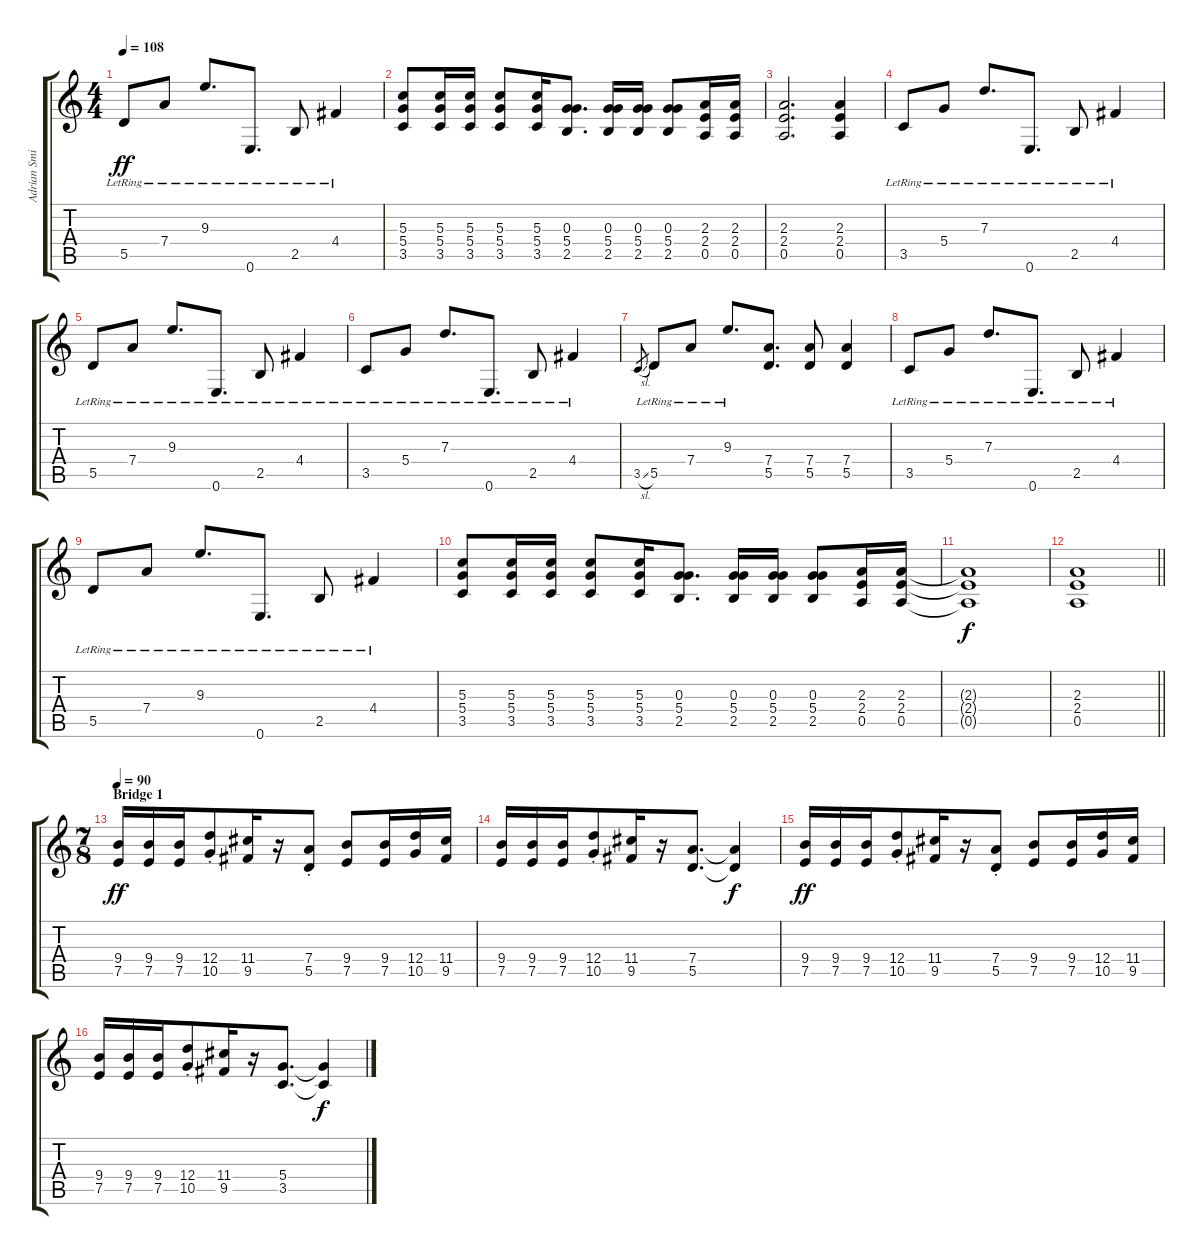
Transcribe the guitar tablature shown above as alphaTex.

\track ("Adrian Smith" "Adrian Smi") {instrument overdrivenguitar}
\staff {score tabs}
\tuning (E4 B3 G3 D3 A2 E2) {hide}
\ts (4 4)
\tempo 108
\clef g2
\ks c
5.5{lr}.8{dy ff} 7.4{lr}.8 9.3{lr}.8{d} 0.6{lr}.8{d} 2.5{lr}.8 4.4{lr}.4 |
(5.3 5.4 3.5).8 (5.3 5.4 3.5).16 (5.3 5.4 3.5).16 (5.3 5.4 3.5).8 (5.3 5.4 3.5).16 (0.3 5.4 2.5).8{d} (0.3 5.4 2.5).16 (0.3 5.4 2.5).16 (0.3 5.4 2.5).8 (2.3 2.4 0.5).16 (2.3 2.4 0.5).16 |
(2.3 2.4 0.5).2{d} (2.3 2.4 0.5).4 |
3.5{lr}.8 5.4{lr}.8 7.3{lr}.8{d} 0.6{lr}.8{d} 2.5{lr}.8 4.4{lr}.4 |
5.5{lr}.8 7.4{lr}.8 9.3{lr}.8{d} 0.6{lr}.8{d} 2.5{lr}.8 4.4{lr}.4 |
3.5{lr}.8 5.4{lr}.8 7.3{lr}.8{d} 0.6{lr}.8{d} 2.5{lr}.8 4.4{lr}.4 |
3.5{sl}.8{gr} 5.5{lr}.8 7.4{lr}.8 9.3{lr}.8{d} (7.4 5.5).8{d} (7.4 5.5).8 (7.4 5.5).4 |
3.5{lr}.8 5.4{lr}.8 7.3{lr}.8{d} 0.6{lr}.8{d} 2.5{lr}.8 4.4{lr}.4 |
5.5{lr}.8 7.4{lr}.8 9.3{lr}.8{d} 0.6{lr}.8{d} 2.5{lr}.8 4.4{lr}.4 |
(5.3 5.4 3.5).8 (5.3 5.4 3.5).16 (5.3 5.4 3.5).16 (5.3 5.4 3.5).8 (5.3 5.4 3.5).16 (0.3 5.4 2.5).8{d} (0.3 5.4 2.5).16 (0.3 5.4 2.5).16 (0.3 5.4 2.5).8 (2.3 2.4 0.5).16 (2.3 2.4 0.5).16 |
(2.3{t} 2.4{t} 0.5{t}).1{dy f} |
\barLineRight lightlight
(2.3 2.4 0.5).1 |
\ts (7 8)
\section ("" "Bridge 1")
\tempo 90
(9.4 7.5).16{dy ff} (9.4 7.5).16 (9.4 7.5).16 (12.4{st} 10.5{st}).8 (11.4 9.5).16 r.16 (7.4{st} 5.5{st}).8 (9.4 7.5).8 (9.4 7.5).16 (12.4 10.5).16 (11.4 9.5).16 |
(9.4 7.5).16 (9.4 7.5).16 (9.4 7.5).16 (12.4{st} 10.5{st}).8 (11.4 9.5).16 r.16 (7.4 5.5).8{d} (7.4{t} 5.5{t}).4{dy f} |
(9.4 7.5).16{dy ff} (9.4 7.5).16 (9.4 7.5).16 (12.4{st} 10.5{st}).8 (11.4 9.5).16 r.16 (7.4{st} 5.5{st}).8 (9.4 7.5).8 (9.4 7.5).16 (12.4 10.5).16 (11.4 9.5).16 |
(9.4 7.5).16 (9.4 7.5).16 (9.4 7.5).16 (12.4{st} 10.5{st}).8 (11.4 9.5).16 r.16 (5.4 3.5).8{d} (5.4{t} 3.5{t}).4{dy f}
